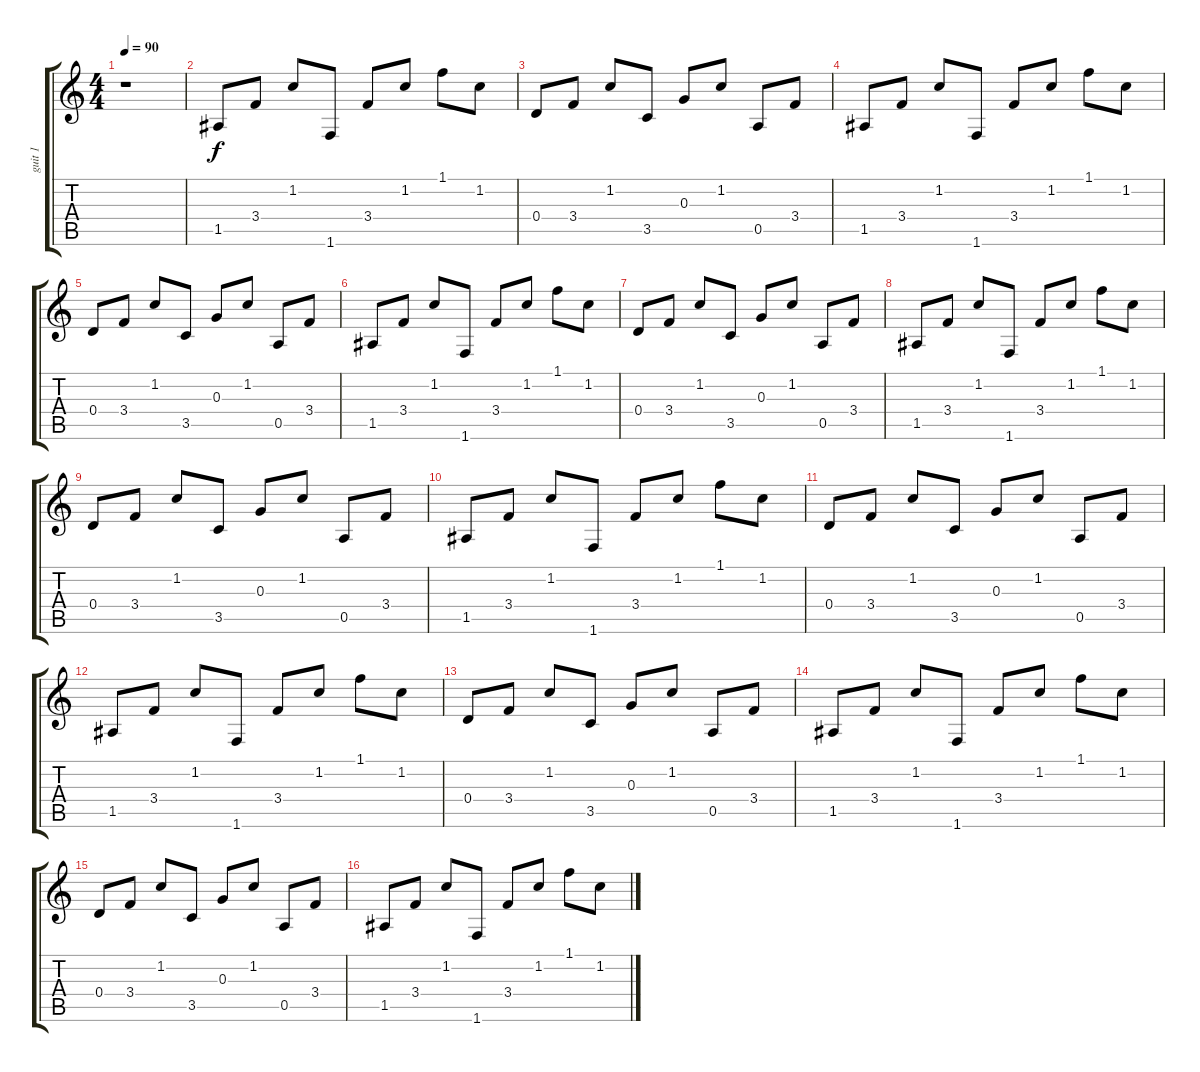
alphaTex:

\track ("guit 1" "guit 1") {instrument acousticguitarnylon}
\staff {score tabs}
\tuning (E4 B3 G3 D3 A2 E2) {hide}
\ts (4 4)
\tempo 90
\clef g2
\ks c
r.1{dy f instrument acousticguitarnylon} |
1.5.8 3.4.8 1.2.8 1.6.8 3.4.8 1.2.8 1.1.8 1.2.8 |
0.4.8 3.4.8 1.2.8 3.5.8 0.3.8 1.2.8 0.5.8 3.4.8 |
1.5.8 3.4.8 1.2.8 1.6.8 3.4.8 1.2.8 1.1.8 1.2.8 |
0.4.8 3.4.8 1.2.8 3.5.8 0.3.8 1.2.8 0.5.8 3.4.8 |
1.5.8 3.4.8 1.2.8 1.6.8 3.4.8 1.2.8 1.1.8 1.2.8 |
0.4.8 3.4.8 1.2.8 3.5.8 0.3.8 1.2.8 0.5.8 3.4.8 |
1.5.8 3.4.8 1.2.8 1.6.8 3.4.8 1.2.8 1.1.8 1.2.8 |
0.4.8 3.4.8 1.2.8 3.5.8 0.3.8 1.2.8 0.5.8 3.4.8 |
1.5.8 3.4.8 1.2.8 1.6.8 3.4.8 1.2.8 1.1.8 1.2.8 |
0.4.8 3.4.8 1.2.8 3.5.8 0.3.8 1.2.8 0.5.8 3.4.8 |
1.5.8 3.4.8 1.2.8 1.6.8 3.4.8 1.2.8 1.1.8 1.2.8 |
0.4.8 3.4.8 1.2.8 3.5.8 0.3.8 1.2.8 0.5.8 3.4.8 |
1.5.8 3.4.8 1.2.8 1.6.8 3.4.8 1.2.8 1.1.8 1.2.8 |
0.4.8 3.4.8 1.2.8 3.5.8 0.3.8 1.2.8 0.5.8 3.4.8 |
1.5.8 3.4.8 1.2.8 1.6.8 3.4.8 1.2.8 1.1.8 1.2.8
